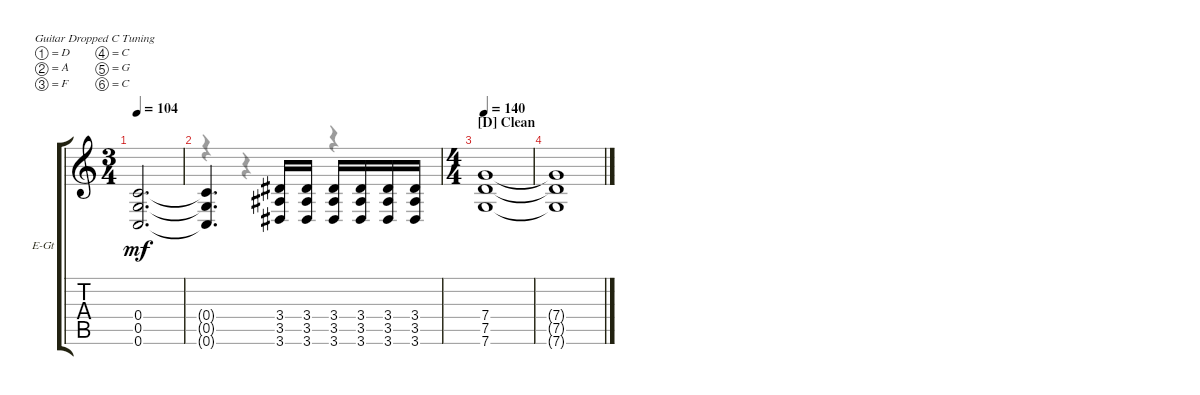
\bracketExtendMode groupsimilarinstruments
\firstSystemTrackNameOrientation horizontal
\otherSystemsTrackNameOrientation horizontal
\track ("Mark" "E-Gt") {instrument distortionguitar}
\staff {score tabs}
\tuning (D4 A3 F3 C3 G2 C2)
\voice
\ts (3 4)
\tempo 104
\clef g2
\ks c
(0.4 0.5 0.6).2{d dy mf} |
(0.6{t} 0.5{t} 0.4{t}).4{d} (3.6 3.5 3.4).16 (3.6 3.5 3.4).16 (3.6 3.5 3.4).16 (3.6 3.5 3.4).16 (3.6 3.5 3.4).16 (3.6 3.5 3.4).16 |
\ts (4 4)
\section ("D" "Clean")
\tempo 140
(7.6 7.5 7.4).1 |
(7.6{t} 7.5{t} 7.4{t}).1 |
|
|
|
|
|
|
|
|
|
|
|
\voice
\clef g2
\ottava regular
\simile none
\ks c
|
r.4{dy mf} r.4 r.4 |
|
|
|
|
|
|
|
|
|
|
|
|
|
